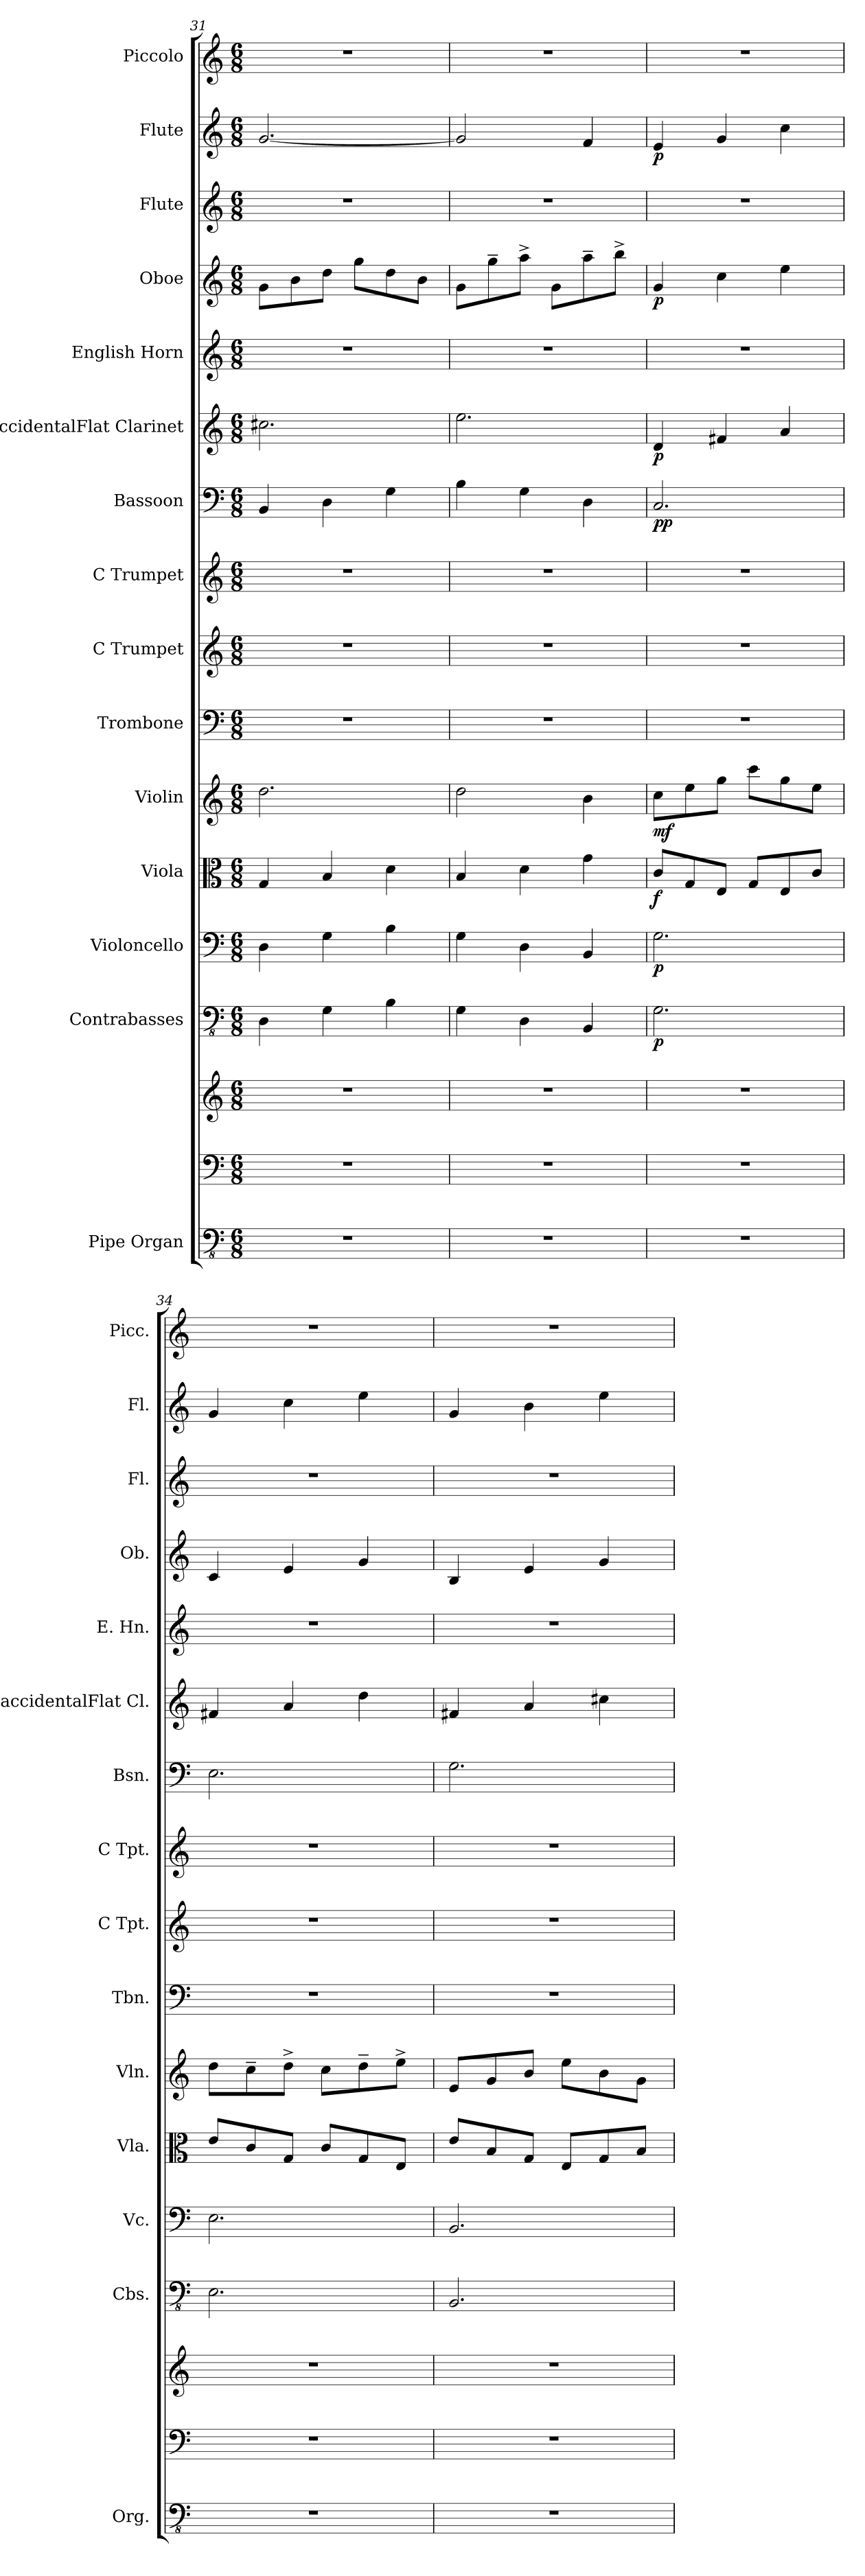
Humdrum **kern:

**kern	**kern	**kern	**kern	**dynam	**kern	**dynam	**kern	**dynam	**kern	**dynam	**kern	**kern	**kern	**kern	**dynam	**kern	**dynam	**kern	**kern	**dynam	**kern	**kern	**dynam	**kern
*part15	*part15	*part15	*part14	*part14	*part13	*part13	*part12	*part12	*part11	*part11	*part10	*part9	*part8	*part7	*part7	*part6	*part6	*part5	*part4	*part4	*part3	*part2	*part2	*part1
*staff17	*staff16	*staff15	*staff14	*staff14	*staff13	*staff13	*staff12	*staff12	*staff11	*staff11	*staff10	*staff9	*staff8	*staff7	*staff7	*staff6	*staff6	*staff5	*staff4	*staff4	*staff3	*staff2	*staff2	*staff1
*I"Pipe Organ	*	*	*I"Contrabasses	*	*I"Violoncello	*	*I"Viola	*	*I"Violin	*	*I"Trombone	*I"C Trumpet	*I"C Trumpet	*I"Bassoon	*	*I"BaccidentalFlat Clarinet	*	*I"English Horn	*I"Oboe	*	*I"Flute	*I"Flute	*	*I"Piccolo
*I'Org.	*	*	*I'Cbs.	*	*I'Vc.	*	*I'Vla.	*	*I'Vln.	*	*I'Tbn.	*I'C Tpt.	*I'C Tpt.	*I'Bsn.	*	*I'BaccidentalFlat Cl.	*	*I'E. Hn.	*I'Ob.	*	*I'Fl.	*I'Fl.	*	*I'Picc.
!!LO:PB:g=z
*clefFv4	*clefF4	*clefG2	*clefFv4	*	*clefF4	*	*clefC3	*	*clefG2	*	*clefF4	*clefG2	*clefG2	*clefF4	*	*clefG2	*	*clefG2	*clefG2	*	*clefG2	*clefG2	*	*clefG2
*	*	*	*	*	*	*	*	*	*	*	*	*	*	*	*	*ITrd1c2	*	*ITrd4c7	*	*	*	*	*	*ITrd-7c-12
*k[]	*k[]	*k[]	*k[]	*	*k[]	*	*k[]	*	*k[]	*	*k[]	*k[]	*k[]	*k[]	*	*k[b-e-]	*	*k[b-]	*k[]	*	*k[]	*k[]	*	*k[]
*M6/8	*M6/8	*M6/8	*M6/8	*	*M6/8	*	*M6/8	*	*M6/8	*	*M6/8	*M6/8	*M6/8	*M6/8	*	*M6/8	*	*M6/8	*M6/8	*	*M6/8	*M6/8	*	*M6/8
=31	=31	=31	=31	=31	=31	=31	=31	=31	=31	=31	=31	=31	=31	=31	=31	=31	=31	=31	=31	=31	=31	=31	=31	=31
2.r	2.r	2.r	4DD\	.	4D\	.	4G/	.	2.dd\	.	2.r	2.r	2.r	4BB/	.	2.bn\	.	2.r	8g\L	.	2.r	[2.g/	.	2.r
.	.	.	.	.	.	.	.	.	.	.	.	.	.	.	.	.	.	.	8b\	.	.	.	.	.
.	.	.	4GG\	.	4G\	.	4B/	.	.	.	.	.	.	4D\	.	.	.	.	8dd\J	.	.	.	.	.
.	.	.	.	.	.	.	.	.	.	.	.	.	.	.	.	.	.	.	8gg\L	.	.	.	.	.
.	.	.	4BB\	.	4B\	.	4d\	.	.	.	.	.	.	4G\	.	.	.	.	8dd\	.	.	.	.	.
.	.	.	.	.	.	.	.	.	.	.	.	.	.	.	.	.	.	.	8b\J	.	.	.	.	.
=32	=32	=32	=32	=32	=32	=32	=32	=32	=32	=32	=32	=32	=32	=32	=32	=32	=32	=32	=32	=32	=32	=32	=32	=32
2.r	2.r	2.r	4GG\	.	4G\	.	4B/	.	2dd\	.	2.r	2.r	2.r	4B\	.	2.dd\	.	2.r	8g\L	.	2.r	2g/]	.	2.r
.	.	.	.	.	.	.	.	.	.	.	.	.	.	.	.	.	.	.	8gg~\	.	.	.	.	.
.	.	.	4DD\	.	4D\	.	4d\	.	.	.	.	.	.	4G\	.	.	.	.	8aa^\J	.	.	.	.	.
.	.	.	.	.	.	.	.	.	.	.	.	.	.	.	.	.	.	.	8g\L	.	.	.	.	.
.	.	.	4BBB/	.	4BB/	.	4g\	.	4b\	.	.	.	.	4D\	.	.	.	.	8aa~\	.	.	4f/	.	.
.	.	.	.	.	.	.	.	.	.	.	.	.	.	.	.	.	.	.	8bb^\J	.	.	.	.	.
=33	=33	=33	=33	=33	=33	=33	=33	=33	=33	=33	=33	=33	=33	=33	=33	=33	=33	=33	=33	=33	=33	=33	=33	=33
*	*	*	*	*	*	*	*	*	*	*	*	*	*	*	*	*	*	*	*	*	*	*	*	*MM86
!	!	!	!	!LO:DY:b	!	!LO:DY:b	!	!LO:DY:b	!	!LO:DY:b	!	!	!	!	!LO:DY:b	!	!	!	!	!	!	!	!	!
!	!	!	!	!	!	!	!	!	!	!	!	!	!	!	!LO:DY:n=1:b	!	!LO:DY:b	!	!	!LO:DY:b	!	!	!LO:DY:b	!
2.r	2.r	2.r	2.GG\	p	2.G\	p	8c/L	f	8cc\L	mf	2.r	2.r	2.r	2.C/	p p	4c/	p	2.r	4g/	p	2.r	4e/	p	2.r
.	.	.	.	.	.	.	8G/	.	8ee\	.	.	.	.	.	.	.	.	.	.	.	.	.	.	.
.	.	.	.	.	.	.	8E/J	.	8gg\J	.	.	.	.	.	.	4en/	.	.	4cc\	.	.	4g/	.	.
.	.	.	.	.	.	.	8G/L	.	8ccc\L	.	.	.	.	.	.	.	.	.	.	.	.	.	.	.
.	.	.	.	.	.	.	8E/	.	8gg\	.	.	.	.	.	.	4g/	.	.	4ee\	.	.	4cc\	.	.
.	.	.	.	.	.	.	8c/J	.	8ee\J	.	.	.	.	.	.	.	.	.	.	.	.	.	.	.
=34	=34	=34	=34	=34	=34	=34	=34	=34	=34	=34	=34	=34	=34	=34	=34	=34	=34	=34	=34	=34	=34	=34	=34	=34
2.r	2.r	2.r	2.EE\	.	2.E\	.	8e/L	.	8dd\L	.	2.r	2.r	2.r	2.E\	.	4en/	.	2.r	4c/	.	2.r	4g/	.	2.r
.	.	.	.	.	.	.	8c/	.	8cc~\	.	.	.	.	.	.	.	.	.	.	.	.	.	.	.
.	.	.	.	.	.	.	8G/J	.	8dd^\J	.	.	.	.	.	.	4g/	.	.	4e/	.	.	4cc\	.	.
.	.	.	.	.	.	.	8c/L	.	8cc\L	.	.	.	.	.	.	.	.	.	.	.	.	.	.	.
.	.	.	.	.	.	.	8G/	.	8dd~\	.	.	.	.	.	.	4cc\	.	.	4g/	.	.	4ee\	.	.
.	.	.	.	.	.	.	8E/J	.	8ee^\J	.	.	.	.	.	.	.	.	.	.	.	.	.	.	.
=35	=35	=35	=35	=35	=35	=35	=35	=35	=35	=35	=35	=35	=35	=35	=35	=35	=35	=35	=35	=35	=35	=35	=35	=35
2.r	2.r	2.r	2.BBB/	.	2.BB/	.	8e/L	.	8e/L	.	2.r	2.r	2.r	2.G\	.	4en/	.	2.r	4B/	.	2.r	4g/	.	2.r
.	.	.	.	.	.	.	8B/	.	8g/	.	.	.	.	.	.	.	.	.	.	.	.	.	.	.
.	.	.	.	.	.	.	8G/J	.	8b/J	.	.	.	.	.	.	4g/	.	.	4e/	.	.	4b\	.	.
.	.	.	.	.	.	.	8E/L	.	8ee\L	.	.	.	.	.	.	.	.	.	.	.	.	.	.	.
.	.	.	.	.	.	.	8G/	.	8b\	.	.	.	.	.	.	4bn\	.	.	4g/	.	.	4ee\	.	.
.	.	.	.	.	.	.	8B/J	.	8g\J	.	.	.	.	.	.	.	.	.	.	.	.	.	.	.
=	=	=	=	=	=	=	=	=	=	=	=	=	=	=	=	=	=	=	=	=	=	=	=	=
*-	*-	*-	*-	*-	*-	*-	*-	*-	*-	*-	*-	*-	*-	*-	*-	*-	*-	*-	*-	*-	*-	*-	*-	*-
